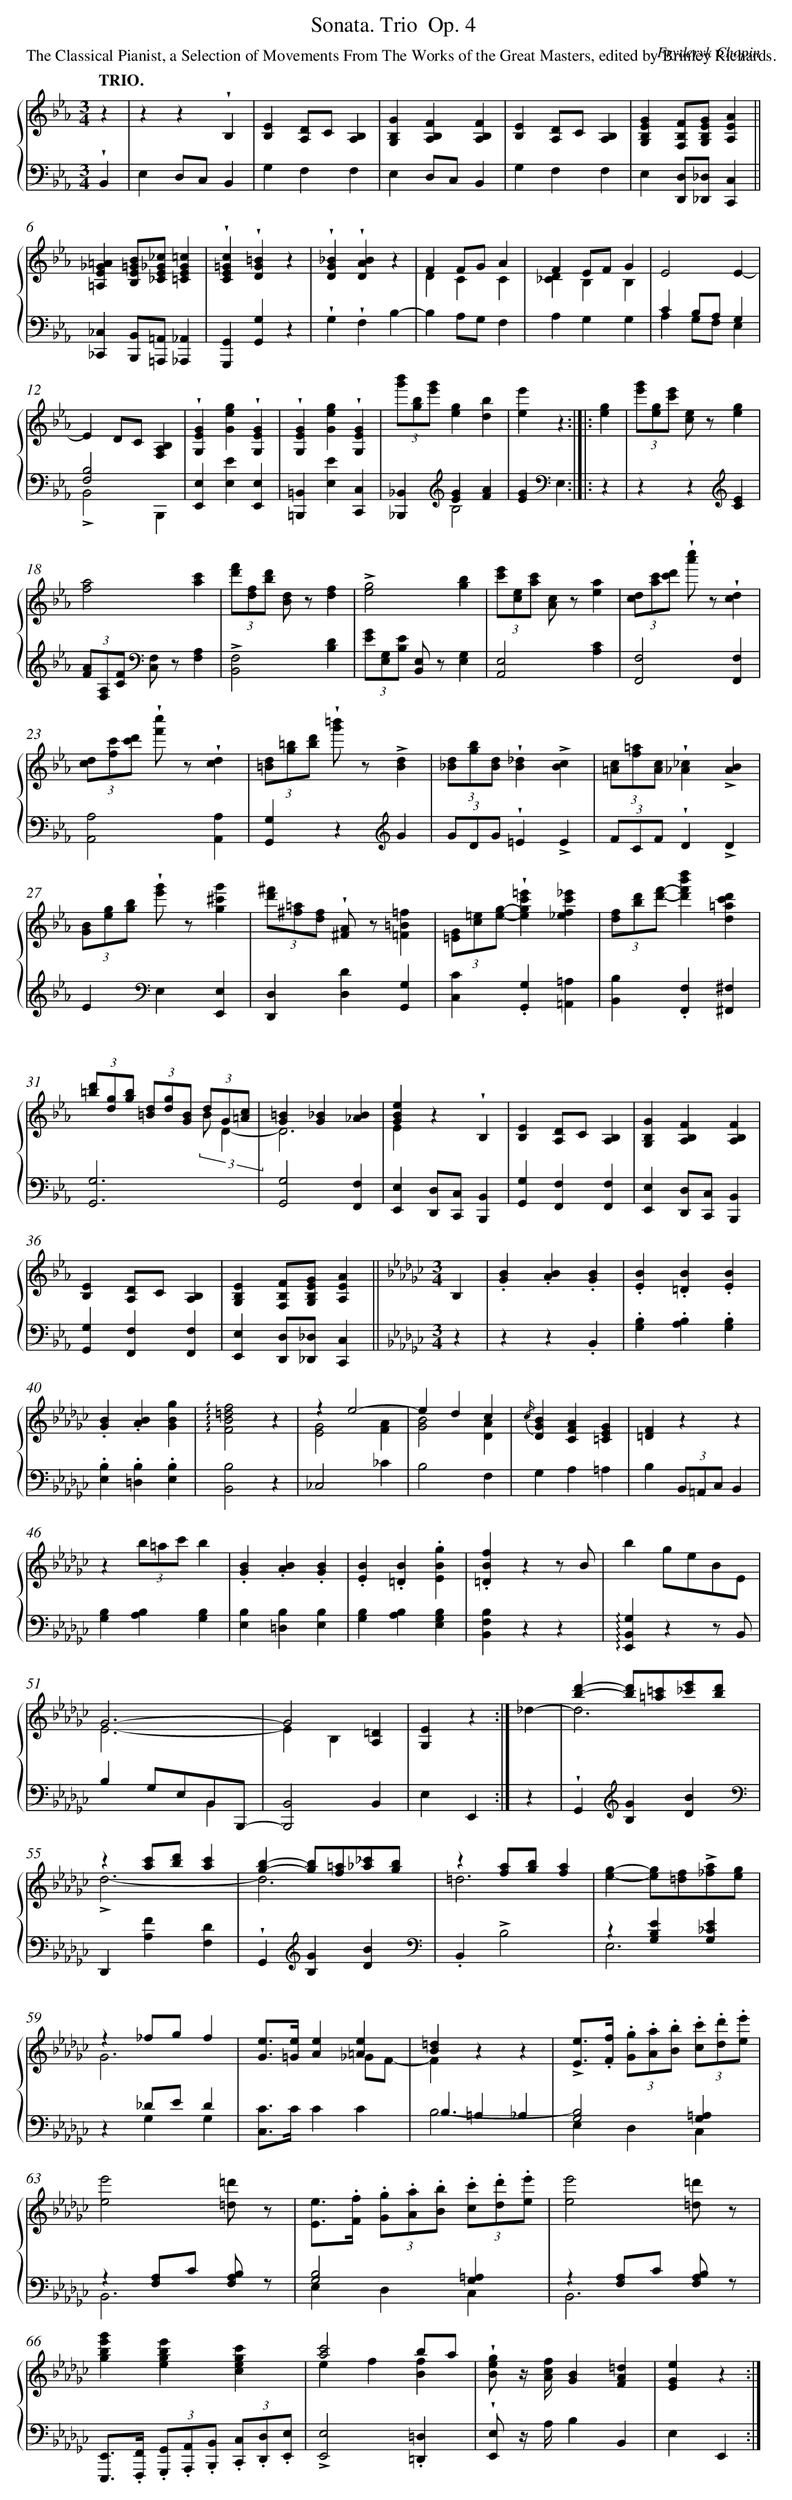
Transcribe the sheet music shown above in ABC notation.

X:1
T: Sonata. Trio	 Op. 4
C: Fryderyk Chopin
L: 1/4
M: 3/4
P: The Classical Pianist, a Selection of Movements From The Works of the Great Masters, edited by Brinley Richards.
Q: "TRIO."
%%staves {1 2}
V: 1 clef=treble
V: 2 clef=bass
K: Eb
[V:1] z [I:setbarnb 1]|
[V:2] !wedge!B,, |
[V:1] zz!wedge!B, |
[V:2] E,D,/C,/B,, |
[V:1] [EB,][D/A,/]C/[B,A,] |
[V:2] G,F,F, |
[V:1] [GB,G,][FB,A,][FB,A,] |
[V:2] E,D,/C,/B,, |
[V:1] [EB,][D/A,/]C/[B,A,] |
[V:2] G,F,F, |
[V:1] [GEB,G,][F/B,/F,/][G/E/B,/G,/][AEA,] ||
[V:2] E,[D,/D,,/][_D,/_D,,/][C,C,,] ||
[V:1] [=A_GE=A,][B/=G/E/B,/][_c/_G/E/_C/][=cGE=C] |
[V:2] [_C,_C,,][B,,/B,,,/][=A,,/=A,,,/][_A,,_A,,,] |
[V:1] !wedge![c=GEC]!wedge![=BGD]z |
[V:2] [G,,G,,,][G,G,,]z |
[V:1] !wedge![_BGD]!wedge![BAD]z |
[V:2] !wedge!G,!wedge!F,B,- |
[V:1] FF/G/A & DCC |
[V:2] B,A,/G,/F, |
[V:1] FE/F/G & [D_C]B,B, |
[V:2] A,G,G, |
[V:1] E2E- |
[V:2] CB,/A,/G, & A,G,/F,/E, |
[V:1] ED/C/[B,A,F,] |
[V:2] [B,2F,2]x & !accent!B,,2B,,, |
[V:1] !wedge![GEG,][geG]!wedge![GEG,] |
[V:2] [E,E,,][EE,][E,E,,] |
[V:1] !wedge![GEG,][geG]!wedge![GEG,] |
[V:2] [=B,,=B,,,][EE,][C,C,,] |
[V:1] (3[b'/g'/][b/g/][g'/e'/][ge][bd] |
[V:2] [_B,,_B,,,][K:clef=treble][GE][AF] & xB,2 |
[V:1] [e'e]z :|]|:
[V:2] [GE][K:clef=bass]E, :|]|:
[V:1] [ge] [I:setbarnb 17]|
[V:2] z |
[V:1] (3[g'/e'/][g/e/][e'/c'/] [e/c/] z/[ge] |
[V:2] zz[K:clef=treble][EC] |
[V:1] [a2f2][c'a] |
[V:2] (3[A/F/][A,/F,/][F/C/][K:clef=bass] [F,/C,/] z/[A,F,] |
[V:1] (3[f'/d'/][f/d/][d'/b/] [d/B/] z/[fd] |
[V:2] !accent![F,2B,,2][DB,] |
[V:1] !accent![g2e2][bg] |
[V:2] (3[G/E/][G,/E,/][E/B,/] [E,/B,,/] z/[G,E,] |
[V:1] (3[e'/c'/][e/c/][c'/a/] [c/A/] z/[ae] |
[V:2] [E,2A,,2][CA,] |
[V:1] (3[d/c/][c'/a/][d'/c'/] !wedge![c''/a'/] z/!wedge![dc] |
[V:2] [F,2F,,2][F,F,,] |
[V:1] (3[d/c/][c'/f/][d'/c'/] !wedge![c''/f'/] z/!wedge![dc] |
[V:2] [A,2A,,2][A,A,,] |
[V:1] (3[d/=B/][=b/g/][d'/b/] !wedge![=b'/g'/] z/!accent![dB] |
[V:2] [G,G,,]z[K:clef=treble]G |
[V:1] (3[d/_B/][b/g/][d/B/]!wedge![_dB]!accent![cB] |
[V:2] (3G/D/G/!wedge!=E!accent!E |
[V:1] (3[c/=A/][=a/f/][c/A/]!wedge![_c_A]!accent![BA] |
[V:2] (3F/C/F/!wedge!D!accent!D |
[V:1] (3[B/G/][g/e/][b/g/] !wedge![g'/e'/] z/[g'^c'g] |
[V:2] E[K:clef=bass]E,[E,E,,] |
[V:1] (3[^f'/d'/][=a/^f/][f/d/] !wedge![A/^F/] z/[=f=B=F] |
[V:2] [D,D,,][DD,][G,G,,] |
[V:1] (3[G/=E/][=e/c/][g/e/]-!wedge![=e'c'ge][_e'c'f_e] |
[V:2] [CC,].[G,G,,][=A,=A,,] |
[V:1] (3[f/d/][d'/b/][f'/d'/]-[d''b'f'd'][d'c'=ad] |
[V:2] [B,B,,].[F,F,,][^F,^F,,] |
[V:1] (3[d'/=b/][g/d/][b/g/] (3[d/=B/][g/d/][B/G/] (3d/G/[c/=A/] & x2(3:2:2B/ D- |
[V:2] [G,3G,,3] |
[V:1] [=BG][_BG][B_A] & D3 |
[V:2] [G,2G,,2][F,F,,] |
[V:1] [eBG]z!wedge!B, & Ex2 |
[V:2] [E,E,,][D,/D,,/][C,/C,,/][B,,B,,,] |
[V:1] [EB,][D/A,/]C/[B,A,] |
[V:2] [G,G,,][F,F,,][F,F,,] |
[V:1] [GB,G,][FB,A,][FB,A,] |
[V:2] [E,E,,][D,/D,,/][C,/C,,/][B,,B,,,] |
[V:1] [EB,][D/A,/]C/[B,A,] |
[V:2] [G,G,,][F,F,,][F,F,,] |
[V:1] [EB,G,][F/B,/F,/][G/E/B,/G,/][AEA,] ||
[V:2] [E,E,,][D,/D,,/][_D,/_D,,/][C,C,,] ||
[V:1]  [K:Gb] [M:3/4]B, [I:setbarnb 38]|
[V:2]  [K:Gb] [M:3/4]z |
[V:1] .[BG].[BA].[BG] |
[V:2] zz.B,, |
[V:1] .[BE].[B=D].[BE] |
[V:2] .[B,G,].[B,A,].[B,G,] |
[V:1] .[BG].[BA][gBG] |
[V:2] .[B,E,].[B,=D,].[B,E,] |
[V:1] !arpeggio![f2=d2B2F2]z |
[V:2] [B,2B,,2]z |
[V:1] ze2- & [G2E2][AF] |
[V:2] _C,2_C |
[V:1] edc & [B2G2][AD] |
[V:2] B,2F, |
[V:1] {/c/}[BGD][AFC][GE=C] |
[V:2] G,A,=A, |
[V:1] [F=D]zz |
[V:2] B,(3B,,/=A,,/C,/B,, |
[V:1] z(3b/=a/c'/b |
[V:2] [B,G,][B,A,][B,G,] |
[V:1] .[BG].[BA].[BG] |
[V:2] [B,E,][B,=D,][B,E,] |
[V:1] .[BE].[B=D].[gBE] |
[V:2] [B,G,][B,A,][B,G,E,] |
[V:1] .[fB=D]zz/ B/ |
[V:2] [B,F,B,,]zz |
[V:1] bg/e/B/E/ |
[V:2] !arpeggio![G,B,,E,,]zz/ B,,/ |
[V:1] G3- & E3- |
[V:2] B,G,/E,/B,,/B,,,/- & x2B,, |
[V:1] G2[=DA,] & EB,x |
[V:2] [B,,2B,,,2]B,, |
[V:1] [EG,]z :|]
[V:2] E,E,, :|]
[V:1] _d- [I:setbarnb 54]|
[V:2] z |
[V:1] [d'b]-[d'/b/][=c'/=a/][e'/_c'/][d'/b/] & d3 |
[V:2] !wedge!G,,[K:clef=treble][GB,][BD][K:clef=bass] |
[V:1] z[c'/a/][d'/b/][c'a] & !accent!d3- |
[V:2] D,,[FA,][DF,] |
[V:1] [bg]-[b/g/][=a/f/][_c'/_a/][b/g/] & d3 |
[V:2] !wedge!G,,[K:clef=treble][GB,][BD][K:clef=bass] |
[V:1] z[a/f/][b/g/][af] & =d3 |
[V:2] .B,,!accent!B,2 |
[V:1] [ge]-[g/e/][f/=d/]!accent![a/_f/][g/e/] |
[V:2] z[EB,G,][E_CG,] & E,3 |
[V:1] z_f/g/f & G3- |
[V:2] z_D/E/D & xG,G, |
[V:1] [e/G/]>[e/=G/][eA][e=A] & x2_G/F/- |
[V:2] [C/C,/]>C/CC |
[V:1] [=dB]zz & Fx2 |
[V:2] B,=A,_A, & B,3- |
[V:1] !accent![e/E/]>.[f/F/] (3.[g/G/].[a/A/].[b/B/] (3.[c'/c/].[d'/d/].[e'/e/] |
[V:2] [B,2G,2][=A,G,] & E,D,C, |
[V:1] [e'2e2][=d'/=d/] z/ |
[V:2] z[A,/F,/]C/ [B,/A,/F,/] z/ & B,,3 |
[V:1] [e/E/]>.[f/F/] (3.[g/G/].[a/A/].[b/B/] (3.[c'/c/].[d'/d/].[e'/e/] |
[V:2] [B,2G,2][=A,G,] & E,D,C, |
[V:1] [e'2e2][=d'/=d/] z/ |
[V:2] z[A,/F,/]C/ [B,/A,/F,/] z/ & B,,3 |
[V:1] [g'e'bg][e'bge][c'gec] |
[V:2] [E,,/E,,,/]>.[F,,/F,,,/] (3.[G,,/G,,,/].[A,,/A,,,/].[B,,/B,,,/] (3.[C,/C,,/].[D,/D,,/].[E,/E,,/] |
[V:1] [c'2a2]b/a/ & ef[fB] |
[V:2] !accent![E,2E,,2].[=D,=D,,] |
[V:1] !wedge![g/e/B/] z// [f//c//A//][BG][=dAF] |
[V:2] !wedge![E,/E,,/] z// A,//B,B,, |
[V:1] [eGE]z :|]
[V:2] E,E,, :|]
